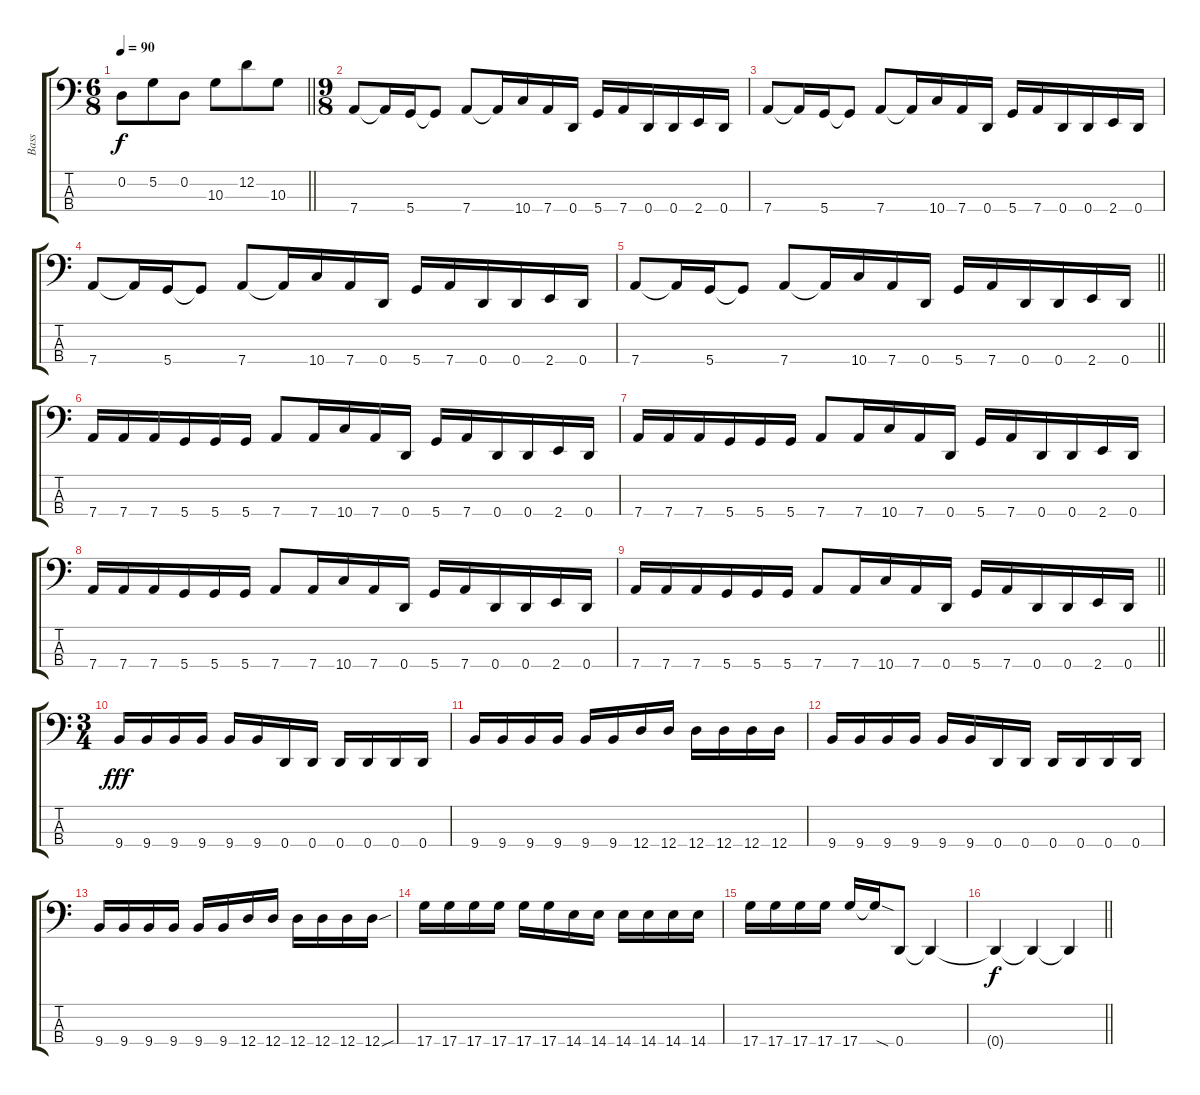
\track ("Bass" "Bass") {instrument electricbassfinger}
\staff {score tabs}
\tuning (G2 D2 A1 D1) {hide}
\ts (6 8)
\tempo 90
\clef f4
\barLineRight lightlight
\ks c
0.2.8{dy f} 5.2.8 0.2.8 10.3.8 12.2.8 10.3.8 |
\ts (9 8)
\section ("" "")
7.4.8 7.4{t}.16 5.4.16 5.4{t}.8 7.4.8 7.4{t}.16 10.4.16 7.4.16 0.4.16 5.4.16 7.4.16 0.4.16 0.4.16 2.4.16 0.4.16 |
7.4.8 7.4{t}.16 5.4.16 5.4{t}.8 7.4.8 7.4{t}.16 10.4.16 7.4.16 0.4.16 5.4.16 7.4.16 0.4.16 0.4.16 2.4.16 0.4.16 |
7.4.8 7.4{t}.16 5.4.16 5.4{t}.8 7.4.8 7.4{t}.16 10.4.16 7.4.16 0.4.16 5.4.16 7.4.16 0.4.16 0.4.16 2.4.16 0.4.16 |
\barLineRight lightlight
7.4.8 7.4{t}.16 5.4.16 5.4{t}.8 7.4.8 7.4{t}.16 10.4.16 7.4.16 0.4.16 5.4.16 7.4.16 0.4.16 0.4.16 2.4.16 0.4.16 |
7.4.16 7.4.16 7.4.16 5.4.16 5.4.16 5.4.16 7.4.8 7.4.16 10.4.16 7.4.16 0.4.16 5.4.16 7.4.16 0.4.16 0.4.16 2.4.16 0.4.16 |
7.4.16 7.4.16 7.4.16 5.4.16 5.4.16 5.4.16 7.4.8 7.4.16 10.4.16 7.4.16 0.4.16 5.4.16 7.4.16 0.4.16 0.4.16 2.4.16 0.4.16 |
7.4.16 7.4.16 7.4.16 5.4.16 5.4.16 5.4.16 7.4.8 7.4.16 10.4.16 7.4.16 0.4.16 5.4.16 7.4.16 0.4.16 0.4.16 2.4.16 0.4.16 |
\barLineRight lightlight
7.4.16 7.4.16 7.4.16 5.4.16 5.4.16 5.4.16 7.4.8 7.4.16 10.4.16 7.4.16 0.4.16 5.4.16 7.4.16 0.4.16 0.4.16 2.4.16 0.4.16 |
\ts (3 4)
\section ("" "")
9.4.16{dy fff} 9.4.16 9.4.16 9.4.16 9.4.16 9.4.16 0.4.16 0.4.16 0.4.16 0.4.16 0.4.16 0.4.16 |
9.4.16 9.4.16 9.4.16 9.4.16 9.4.16 9.4.16 12.4.16 12.4.16 12.4.16 12.4.16 12.4.16 12.4.16 |
9.4.16 9.4.16 9.4.16 9.4.16 9.4.16 9.4.16 0.4.16 0.4.16 0.4.16 0.4.16 0.4.16 0.4.16 |
9.4.16 9.4.16 9.4.16 9.4.16 9.4.16 9.4.16 12.4.16 12.4.16 12.4.16 12.4.16 12.4.16 12.4{sou}.16 |
17.4.16 17.4.16 17.4.16 17.4.16 17.4.16 17.4.16 14.4.16 14.4.16 14.4.16 14.4.16 14.4.16 14.4.16 |
17.4.16 17.4.16 17.4.16 17.4.16 17.4.16 17.4{sod t}.16 0.4.8 0.4{t}.4 |
\barLineRight lightlight
0.4{t}.4{dy f} 0.4{t}.4 0.4{t}.4
